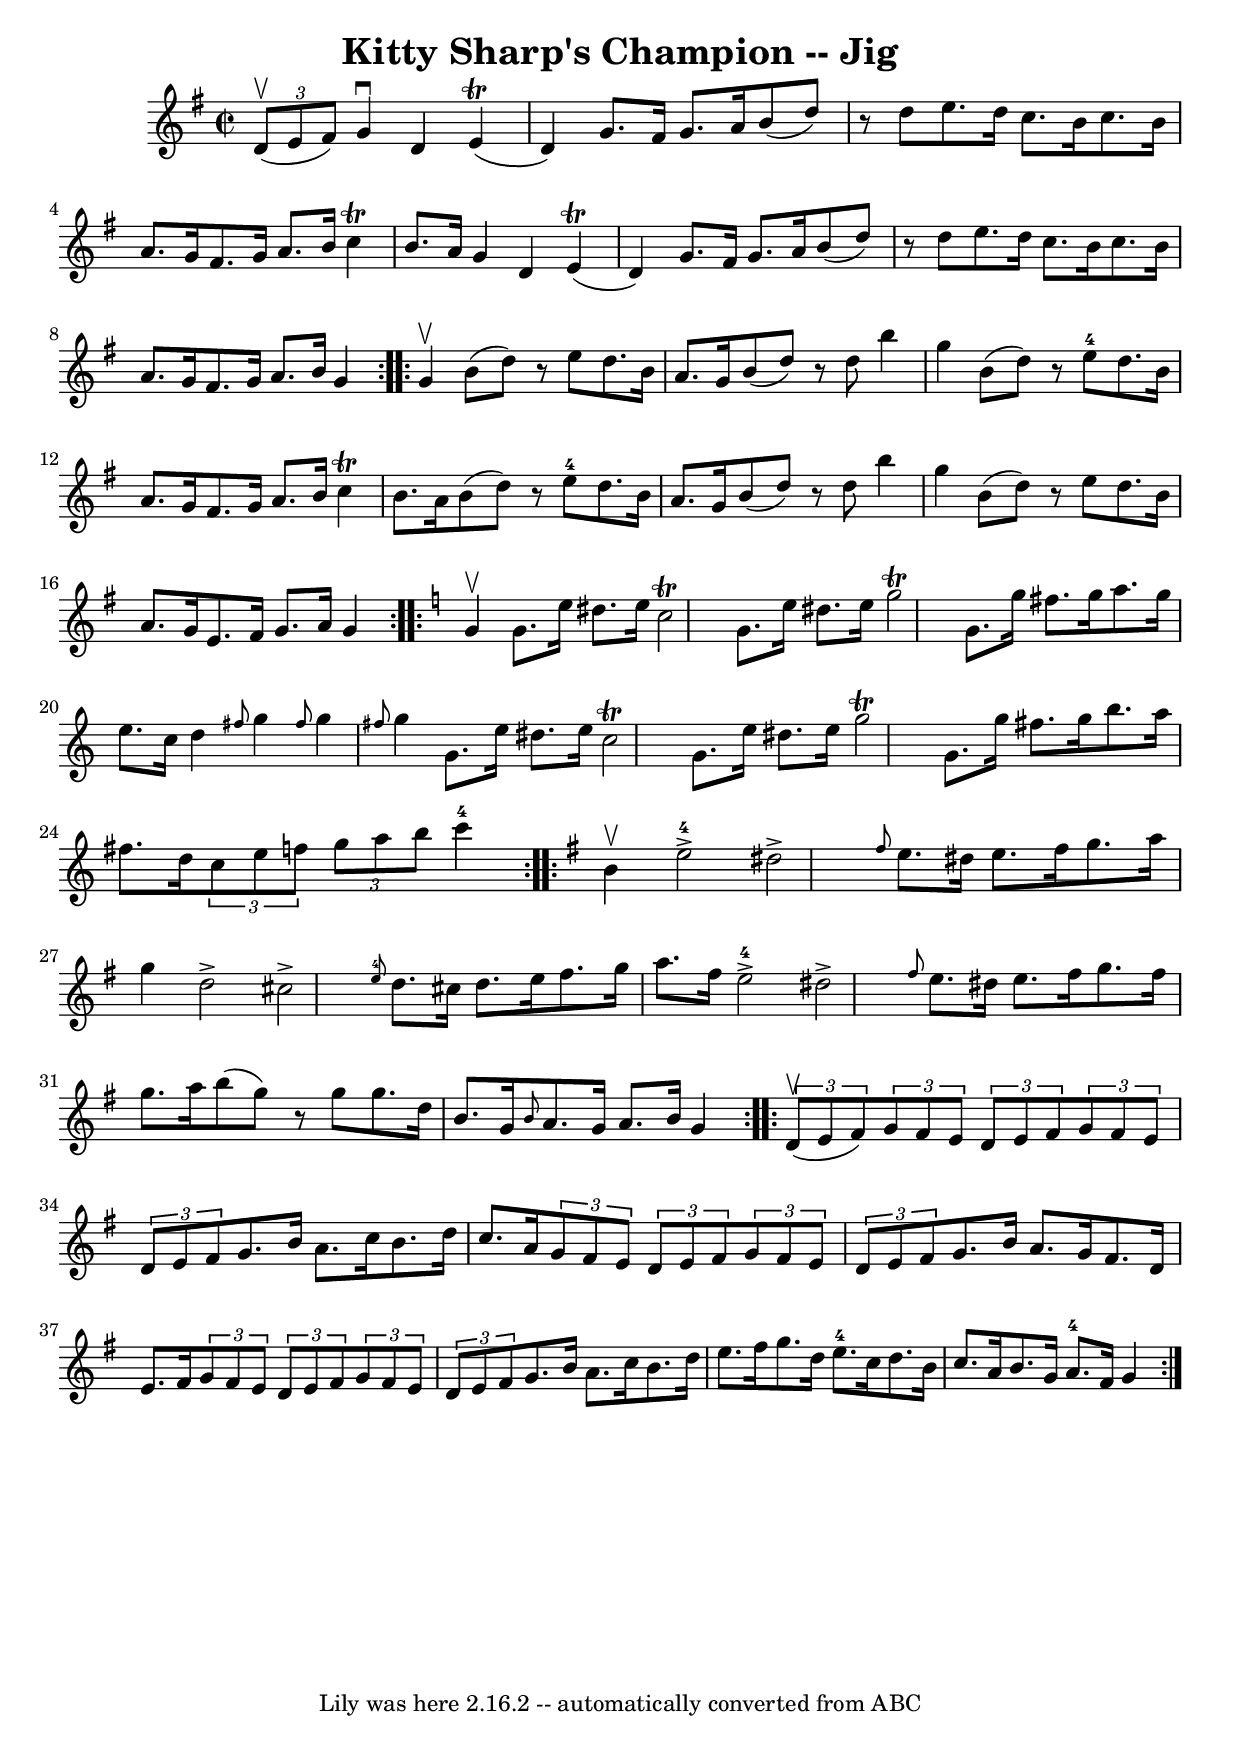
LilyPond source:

\version "2.7.40"
\include "Mammoth.ily"
\header {
	%% book = "Ryan's Mammoth Collection"
	crossRefNumber = "1"
	footnotes = "\\\\117 662"
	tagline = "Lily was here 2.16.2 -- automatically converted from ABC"
	title = "Kitty Sharp's Champion -- Jig"
}
voicedefault =  {
\set Score.defaultBarType = "empty"

\repeat volta 2 {
\override Staff.TimeSignature #'style = #'C
 \time 2/2 \key g \major   \times 2/3 { d'8^\upbow(e'8 fis'8) } 
|
 g'4^\downbow d'4 e'4 (^\trill d'4)   |
 g'8.  
 fis'16 g'8. a'16 b'8 (d''8)   r8 d''8    |
 e''8.    
d''16 c''8. b'16 c''8. b'16 a'8. g'16    |
 fis'8.    
g'16 a'8. b'16 c''4^\trill b'8. a'16    |
 g'4 d'4  
 e'4^\trill(d'4)   |
 g'8. fis'16 g'8. a'16 b'8 (
d''8)   r8 d''8    |
 e''8. d''16 c''8. b'16 c''8.    
b'16 a'8. g'16    |
 fis'8. g'16 a'8. b'16 g'4    }   
  \repeat volta 2 { g'4^\upbow |
 b'8 (d''8)   r8 e''8    
d''8. b'16 a'8. g'16    |
 b'8 (d''8)   r8 d''8 b''4  
 g''4    |
 b'8 (d''8)   r8 e''8-4 d''8. b'16 a'8.  
 g'16    |
 fis'8. g'16 a'8. b'16 c''4^\trill b'8.    
a'16    |
 b'8 (d''8)   r8 e''8-4 d''8. b'16 a'8.  
 g'16    |
 b'8 (d''8)   r8 d''8 b''4 g''4    |
   
b'8 (d''8)   r8 e''8 d''8. b'16 a'8. g'16    |
 e'8.  
 fis'16 g'8. a'16 g'4    }   \key c \major   \repeat volta 2 { g'4 
^\upbow |
 g'8. e''16 dis''8. e''16 c''2^\trill   
|
 g'8. e''16 dis''8. e''16 g''2^\trill   |
 g'8.  
 g''16 fis''8. g''16 a''8. g''16 e''8. c''16    |
   
d''4  \grace { fis''8  } g''4  \grace { fis''8  } g''4  \grace {    
fis''8  } g''4    |
 g'8. e''16 dis''8. e''16 c''2 
^\trill   |
 g'8. e''16 dis''8. e''16 g''2^\trill   
|
 g'8. g''16 fis''8. g''16 b''8. a''16 fis''8.    
d''16    |
   \times 2/3 { c''8 e''8 f''8  }   \times 2/3 {   
g''8 a''8 b''8  } c'''4-4   }   \key g \major   \repeat volta 2 {  
 b'4^\upbow |
 e''2-4^\accent dis''2^\accent   |
 
\grace { fis''8  } e''8. dis''16 e''8. fis''16 g''8. a''16  
 g''4    |
 d''2^\accent cis''2^\accent   |
     \grace {    
e''8-4 } d''8. cis''16 d''8. e''16 fis''8. g''16 a''8.   
 fis''16    |
 e''2-4^\accent dis''2^\accent   |
 
\grace { fis''8  } e''8. dis''16 e''8. fis''16 g''8.    
fis''16 g''8. a''16    |
 b''8 (g''8)   r8 g''8 g''8.    
d''16 b'8. g'16    |
 \grace { b'8  } a'8. g'16 a'8.    
b'16 g'4    }     \repeat volta 2 {   \times 2/3 { d'8^\upbow(e'8    
fis'8) } |
     \times 2/3 { g'8 fis'8 e'8  } \times 2/3 {   
d'8 e'8 fis'8  }   \times 2/3 { g'8 fis'8 e'8  } \times 2/3 {   
d'8 e'8 fis'8  }   |
 g'8. b'16 a'8. c''16 b'8.    
d''16 c''8. a'16    |
   \times 2/3 { g'8 fis'8 e'8  } 
\times 2/3 { d'8 e'8 fis'8  }   \times 2/3 { g'8 fis'8 e'8  } 
\times 2/3 { d'8 e'8 fis'8  }   |
 g'8. b'16 a'8.    
g'16 fis'8. d'16 e'8. fis'16    |
     \times 2/3 { g'8    
fis'8 e'8  } \times 2/3 { d'8 e'8 fis'8  }   \times 2/3 { g'8    
fis'8 e'8  } \times 2/3 { d'8 e'8 fis'8  }   |
 g'8. b'16 
 a'8. c''16 b'8. d''16 e''8. fis''16    |
 g''8.    
d''16 e''8.-4 c''16 d''8. b'16 c''8. a'16    |
     
b'8. g'16 a'8.-4 fis'16 g'4    }   
}

\score{
    <<

	\context Staff="default"
	{
	    \voicedefault 
	}

    >>
	\layout {
	}
	\midi {}
}
